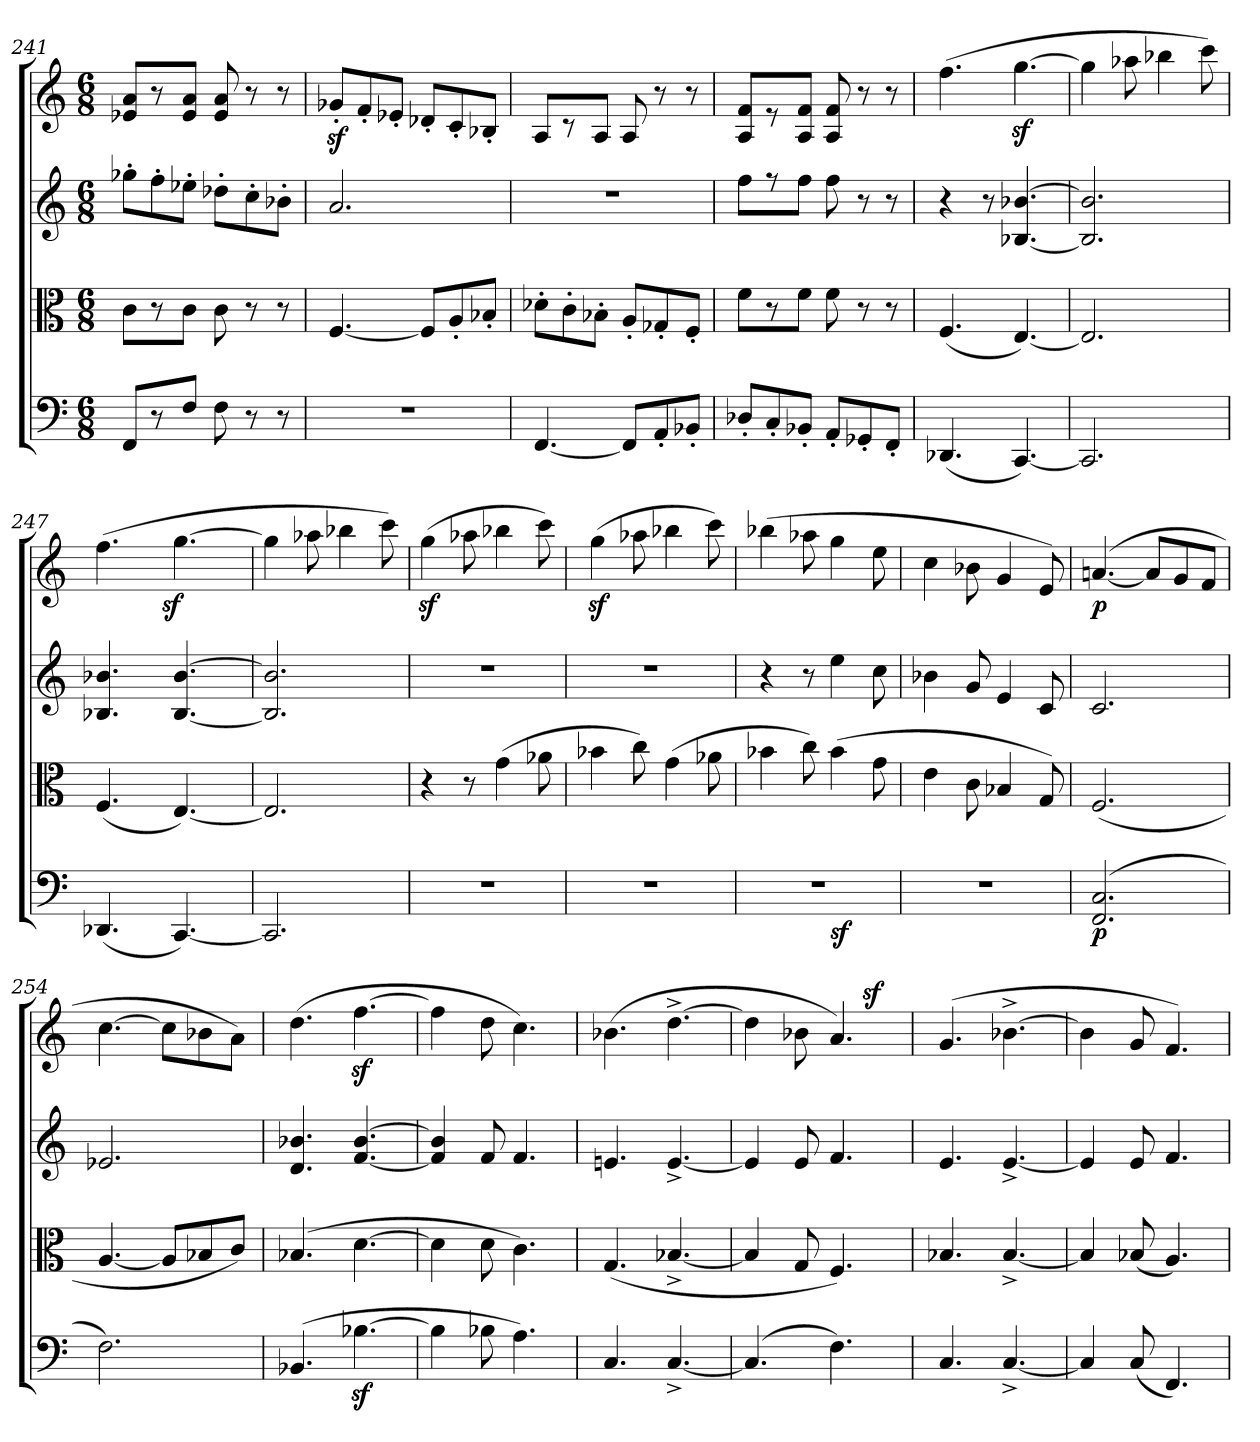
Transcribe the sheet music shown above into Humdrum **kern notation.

**kern	**dynam	**kern	**kern	**kern	**dynam
*part4	*part4	*part3	*part2	*part1	*part1
*staff4	*staff4	*staff3	*staff2	*staff1	*staff1
*clefF4	*	*clefC3	*clefG2	*clefG2	*
*M6/8	*	*M6/8	*M6/8	*M6/8	*
=241	=241	=241	=241	=241	=241
8FF/L	.	8c\L	8gg-'>\L	8e-/ 8a/L	.
8r	.	8r	8ff'>\	8r	.
8F/J	.	8c\J	8ee-'>\J	8e-/ 8a/J	.
8F\	.	8c\	8dd-'>\L	8e-/ 8a/	.
8r	.	8r	8cc'>\	8r	.
8r	.	8r	8b-'>\J	8r	.
=242	=242	=242	=242	=242	=242
2.r	.	[4.F/	2.a/	8g-z<'</L	.
.	.	.	.	8f'</	.
.	.	.	.	8e-'</J	.
.	.	8F/L]	.	8d-'</L	.
.	.	8A'</	.	8c'</	.
.	.	8B-'</J	.	8B-'</J	.
=243	=243	=243	=243	=243	=243
[4.FF/	.	8d-'>\L	2.r	8A/L	.
.	.	8c'>\	.	8r	.
.	.	8B-'>\J	.	8A/J	.
8FF/L]	.	8A'</L	.	8A/	.
8AA'</	.	8G-'</	.	8r	.
8BB-'</J	.	8F'</J	.	8r	.
=244	=244	=244	=244	=244	=244
8D-'</L	.	8f\L	8ff\L	8A/ 8f/L	.
8C'</	.	8r	8r	8r	.
8BB-'</J	.	8f\J	8ff\J	8A/ 8f/J	.
8AA'</L	.	8f\	8ff\	8A/ 8f/	.
8GG-'</	.	8r	8r	8r	.
8FF'</J	.	8r	8r	8r	.
=245	=245	=245	=245	=245	=245
(<4.DD-/	.	(<4.F/	4r	(>4.ff\	.
.	.	.	8r	.	.
[4.CC/)	.	[4.E/)	[4.B-/ [4.b-/	[4.ggz<\	.
=246	=246	=246	=246	=246	=246
2.CC/]	.	2.E/]	2.B-]/ 2.b-]/	4gg\]	.
.	.	.	.	8aa-\	.
.	.	.	.	4bb-\	.
.	.	.	.	8ccc\)	.
=247	=247	=247	=247	=247	=247
*	*	*	*	*^	*
(<4.DD-/	.	(<4.F/	4.B-/ 4.b-/	(>4.ff\	4ryy	.
.	.	.	.	.	16.ryy	.
!	!	!	!	!	!	!LO:DY:b
.	.	.	.	.	4ryy	sf
[4.CC/)	.	[4.E/)	[4.B-/ [4.b-/	[4.gg\	.	.
.	.	.	.	.	8ryy	.
.	.	.	.	.	32ryy	.
*	*	*	*	*v	*v	*
=248	=248	=248	=248	=248	=248
2.CC/]	.	2.E/]	2.B-]/ 2.b-]/	4gg\]	.
.	.	.	.	8aa-\	.
.	.	.	.	4bb-\	.
.	.	.	.	8ccc\)	.
!!LO:LB:g=z
=249	=249	=249	=249	=249	=249
2.r	.	4r	2.r	(>4ggz<\	.
.	.	8r	.	8aa-\	.
.	.	(>4g\	.	4bb-\	.
.	.	8a-\	.	8ccc\)	.
=250	=250	=250	=250	=250	=250
2.r	.	4b-\	2.r	(>4ggz<\	.
.	.	8cc\)	.	8aa-\	.
.	.	(>4g\	.	4bb-\	.
.	.	8a-\	.	8ccc\)	.
=251	=251	=251	=251	=251	=251
*^	*	*	*	*	*
2.r	4.ryy	.	4b-\	4r	(>4bb-\	.
.	.	.	8cc\)	8r	8aa-\	.
!	!	!LO:DY:b	!	!	!	!
.	4.ryy	sf	(>4b-\	4ee\	4gg\	.
.	.	.	8g\	8cc\	8ee\	.
*v	*v	*	*	*	*	*
=252	=252	=252	=252	=252	=252
2.r	.	4e\	4b-\	4cc\	.
.	.	8c\	8g/	8b-\	.
.	.	4B-/	4e/	4g/	.
.	.	8G/)	8c/	8e/)	.
=253	=253	=253	=253	=253	=253
!	!LO:DY:b	!	!	!	!LO:DY:b
(<2.FF/ 2.C/	p	(<2.F/	2.c/	(<[4.an/	p
.	.	.	.	8a/L]	.
.	.	.	.	8g/	.
.	.	.	.	8f/J	.
=254	=254	=254	=254	=254	=254
2.F\)	.	[4.A/	2.e-/	[4.cc\	.
.	.	8A/L]	.	8cc\L]	.
.	.	8B-/	.	8b-\	.
.	.	8c/J)	.	8a\J)	.
=255	=255	=255	=255	=255	=255
(<4.BB-/	.	(<4.B-/	4.d/ 4.b-/	(>4.dd\	.
[4.B-z<\	.	[4.d\	[4.f/ [4.b-/	[4.ffz<\	.
=256	=256	=256	=256	=256	=256
4B-\]	.	4d\]	4f]/ 4b-]/	4ff\]	.
8B-\	.	8d\	8f/	8dd\	.
4.A\)	.	4.c\)	4.f/	4.cc\)	.
=257	=257	=257	=257	=257	=257
4.C/	.	(<4.G/	4.en/	(>4.b-\	.
[4.C^</	.	[4.B-^</	[4.e^</	[4.dd^>\	.
=258	=258	=258	=258	=258	=258
*	*	*	*	*^	*
(<4.C/]	.	4B-/]	4e/]	4dd\]	2ryy	.
.	.	8G/	8e/	8b-\	.	.
4.F\)	.	4.F/)	4.f/	4.a/)	.	.
!	!	!	!	!	!	!LO:DY:a
.	.	.	.	.	4ryy	sf
*	*	*	*	*v	*v	*
=259	=259	=259	=259	=259	=259
4.C/	.	4.B-/	4.e/	(<4.g/	.
[4.C^</	.	[4.B-^</	[4.e^</	[4.b-^>\	.
=260	=260	=260	=260	=260	=260
4C/]	.	4B-/]	4e/]	4b-\]	.
(<8C/	.	(<8B-/	8e/	8g/	.
4.FF/)	.	4.A/)	4.f/	4.f/)	.
=	=	=	=	=	=
*-	*-	*-	*-	*-	*-
